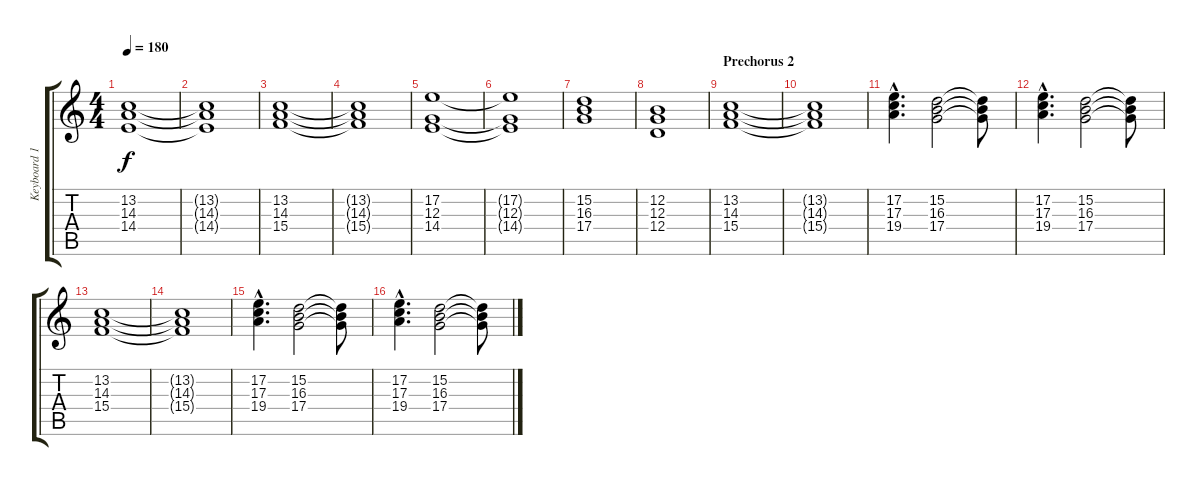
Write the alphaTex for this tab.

\track ("Keyboard 1" "Keyboard 1") {instrument stringensemble1}
\staff {score tabs}
\tuning (E4 B3 G3 D3 A2 E2) {hide}
\ts (4 4)
\tempo 180
\clef g2
\ks c
(13.2 14.3 14.4).1{dy f} |
(13.2{t} 14.3{t} 14.4{t}).1 |
(13.2 14.3 15.4).1 |
(13.2{t} 14.3{t} 15.4{t}).1 |
(17.2 12.3 14.4).1 |
(17.2{t} 12.3{t} 14.4{t}).1 |
(15.2 16.3 17.4).1 |
(12.2 12.3 12.4).1 |
\section ("" "Prechorus 2")
(13.2 14.3 15.4).1 |
(13.2{t} 14.3{t} 15.4{t}).1 |
(17.2{hac} 17.3{hac} 19.4{hac}).4{d} (15.2 16.3 17.4).2 (15.2{t} 16.3{t} 17.4{t}).8 |
(17.2{hac} 17.3{hac} 19.4{hac}).4{d} (15.2 16.3 17.4).2 (15.2{t} 16.3{t} 17.4{t}).8 |
(13.2 14.3 15.4).1 |
(13.2{t} 14.3{t} 15.4{t}).1 |
(17.2{hac} 17.3{hac} 19.4{hac}).4{d} (15.2 16.3 17.4).2 (15.2{t} 16.3{t} 17.4{t}).8 |
(17.2{hac} 17.3{hac} 19.4{hac}).4{d} (15.2 16.3 17.4).2 (15.2{t} 16.3{t} 17.4{t}).8
